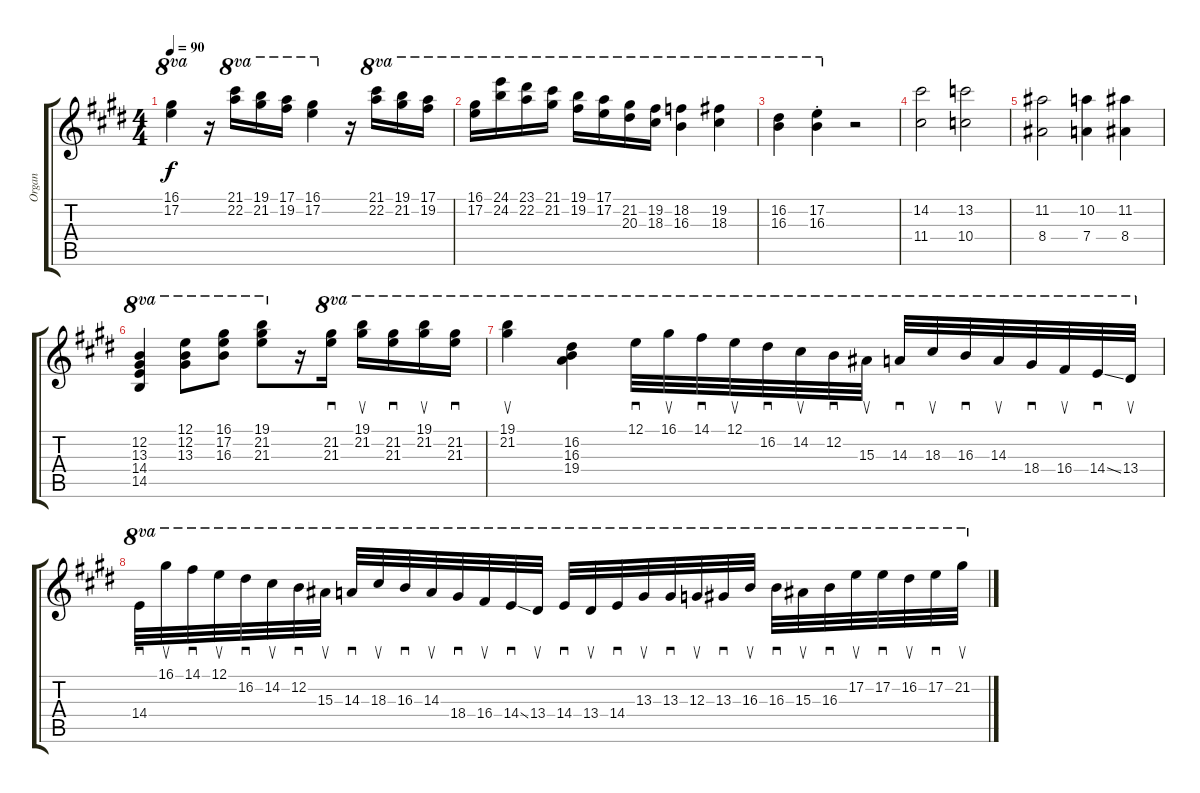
\track ("Organ" "Organ") {instrument overdrivenguitar}
\staff {score tabs}
\tuning (E4 B3 G3 D3 A2 E2) {hide}
\ts (4 4)
\tempo 90
\clef g2
\ks c#minor
(16.1 17.2).4{ot 8va dy f} r.16 (21.1 22.2).16{ot 8va} (19.1 21.2).16{ot 8va} (17.1 19.2).16{ot 8va} (16.1 17.2).4{ot 8va} r.16 (21.1 22.2).16{ot 8va} (19.1 21.2).16{ot 8va} (17.1 19.2).16{ot 8va} |
\ks e
(16.1 17.2).16{ot 8va} (24.1 24.2).16{ot 8va} (23.1 22.2).16{ot 8va} (21.1 21.2).16{ot 8va} (19.1 19.2).16{ot 8va} (17.1 17.2).16{ot 8va} (21.2 20.3).16{ot 8va} (19.2 18.3).16{ot 8va} (18.2 16.3).4{ot 8va} (19.2 18.3).4{ot 8va} |
\ks c#minor
(16.2 16.3).4{ot 8va} (17.2{st} 16.3{st}).4{ot 8va} r.2 |
(14.2 11.4).2 (13.2 10.4).2 |
(11.2 8.4).2 (10.2 7.4).4 (11.2 8.4).4 |
\ks e
(12.2 13.3 14.4 14.5).4{ot 8va} (12.1 12.2 13.3).8{ot 8va} (16.1 17.2 16.3).8{ot 8va} (19.1 21.2 21.3).8{ot 8va} r.16 (21.2 21.3).16{sd ot 8va} (19.1 21.2).16{su ot 8va} (21.2 21.3).16{sd ot 8va} (19.1 21.2).16{su ot 8va} (21.2 21.3).16{sd ot 8va} |
\ks c#minor
(19.1 21.2).4{su ot 8va} (16.2 16.3 19.4).4{ot 8va} 12.1.32{sd ot 8va} 16.1.32{su ot 8va} 14.1.32{sd ot 8va} 12.1.32{su ot 8va} 16.2.32{sd ot 8va} 14.2.32{su ot 8va} 12.2.32{sd ot 8va} 15.3.32{su ot 8va} 14.3.32{sd ot 8va} 18.3.32{su ot 8va} 16.3.32{sd ot 8va} 14.3.32{su ot 8va} 18.4.32{sd ot 8va} 16.4.32{su ot 8va} 14.4{ss}.32{sd ot 8va} 13.4.32{su ot 8va} |
\ks e
14.4.32{sd ot 8va} 16.1.32{su ot 8va} 14.1.32{sd ot 8va} 12.1.32{su ot 8va} 16.2.32{sd ot 8va} 14.2.32{su ot 8va} 12.2.32{sd ot 8va} 15.3.32{su ot 8va} 14.3.32{sd ot 8va} 18.3.32{su ot 8va} 16.3.32{sd ot 8va} 14.3.32{su ot 8va} 18.4.32{sd ot 8va} 16.4.32{su ot 8va} 14.4{ss}.32{sd ot 8va} 13.4.32{su ot 8va} 14.4.32{sd ot 8va} 13.4.32{su ot 8va} 14.4.32{sd ot 8va} 13.3.32{su ot 8va} 13.3.32{sd ot 8va} 12.3.32{su ot 8va} 13.3.32{sd ot 8va} 16.3.32{su ot 8va} 16.3.32{sd ot 8va} 15.3.32{su ot 8va} 16.3.32{sd ot 8va} 17.2.32{su ot 8va} 17.2.32{sd ot 8va} 16.2.32{su ot 8va} 17.2.32{sd ot 8va} 21.2.32{su ot 8va}
